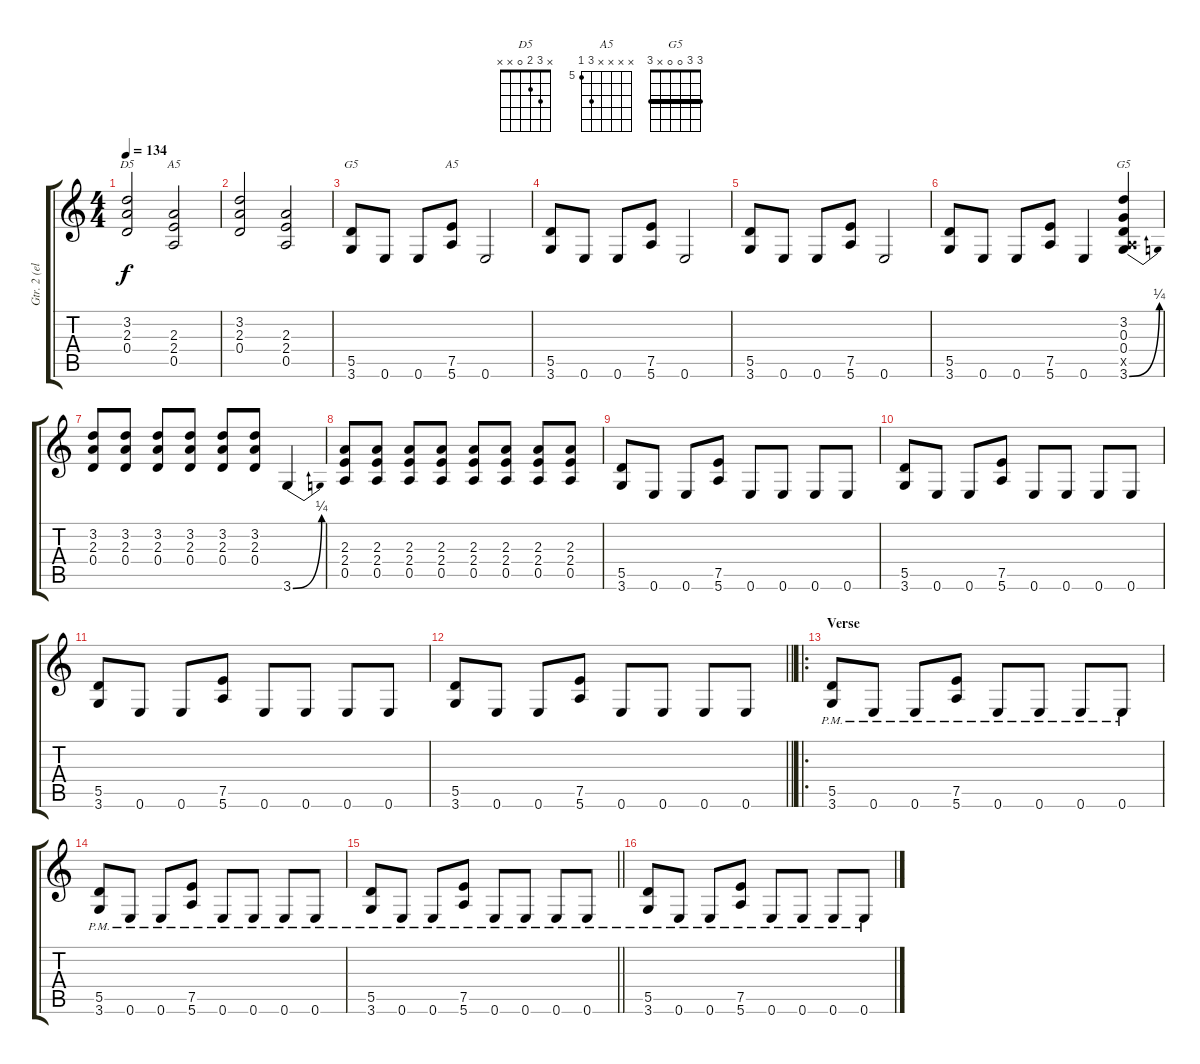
\track ("Gtr. 2 (elec. w/dist.)" "Gtr. 2 (el") {instrument overdrivenguitar}
\staff {score tabs}
\tuning (E4 B3 G3 D3 A2 E2) {hide}
\chord ("D5" x 3 2 0 x x)
\chord ("A5" x x 2 2 0 x) {barre 2}
\chord ("G5" x x x x 5 3)
\chord ("A5" x x x x 7 5) {firstfret 5}
\chord ("G5" 3 3 0 0 x 3) {barre 3}
\ts (4 4)
\tempo 134
\clef g2
\ks c
(3.2 2.3 0.4).2{ch "D5" dy f} (2.3 2.4 0.5).2{ch "A5"} |
(3.2 2.3 0.4).2 (2.3 2.4 0.5).2 |
(5.5 3.6).8{ch "G5"} 0.6.8 0.6.8 (7.5 5.6).8{ch "A5"} 0.6.2 |
(5.5 3.6).8 0.6.8 0.6.8 (7.5 5.6).8 0.6.2 |
(5.5 3.6).8 0.6.8 0.6.8 (7.5 5.6).8 0.6.2 |
(5.5 3.6).8 0.6.8 0.6.8 (7.5 5.6).8 0.6.4 (3.2 0.3 0.4 0.5{x} 3.6{be (bend 0 0 60 1)}).4{ch "G5"} |
(3.2 2.3 0.4).8 (3.2 2.3 0.4).8 (3.2 2.3 0.4).8 (3.2 2.3 0.4).8 (3.2 2.3 0.4).8 (3.2 2.3 0.4).8 3.6{be (bend 0 0 60 1)}.4 |
(2.3 2.4 0.5).8 (2.3 2.4 0.5).8 (2.3 2.4 0.5).8 (2.3 2.4 0.5).8 (2.3 2.4 0.5).8 (2.3 2.4 0.5).8 (2.3 2.4 0.5).8 (2.3 2.4 0.5).8 |
(5.5 3.6).8 0.6.8 0.6.8 (7.5 5.6).8 0.6.8 0.6.8 0.6.8 0.6.8 |
(5.5 3.6).8 0.6.8 0.6.8 (7.5 5.6).8 0.6.8 0.6.8 0.6.8 0.6.8 |
(5.5 3.6).8 0.6.8 0.6.8 (7.5 5.6).8 0.6.8 0.6.8 0.6.8 0.6.8 |
\barLineRight lightlight
(5.5 3.6).8 0.6.8 0.6.8 (7.5 5.6).8 0.6.8 0.6.8 0.6.8 0.6.8 |
\ro
\section ("" "Verse")
(5.5{pm} 3.6{pm}).8 0.6{pm}.8 0.6{pm}.8 (7.5{pm} 5.6{pm}).8 0.6{pm}.8 0.6{pm}.8 0.6{pm}.8 0.6{pm}.8 |
(5.5{pm} 3.6{pm}).8 0.6{pm}.8 0.6{pm}.8 (7.5{pm} 5.6{pm}).8 0.6{pm}.8 0.6{pm}.8 0.6{pm}.8 0.6{pm}.8 |
\barLineRight lightlight
(5.5{pm} 3.6{pm}).8 0.6{pm}.8 0.6{pm}.8 (7.5{pm} 5.6{pm}).8 0.6{pm}.8 0.6{pm}.8 0.6{pm}.8 0.6{pm}.8 |
(5.5{pm} 3.6{pm}).8 0.6{pm}.8 0.6{pm}.8 (7.5{pm} 5.6{pm}).8 0.6{pm}.8 0.6{pm}.8 0.6{pm}.8 0.6{pm}.8
